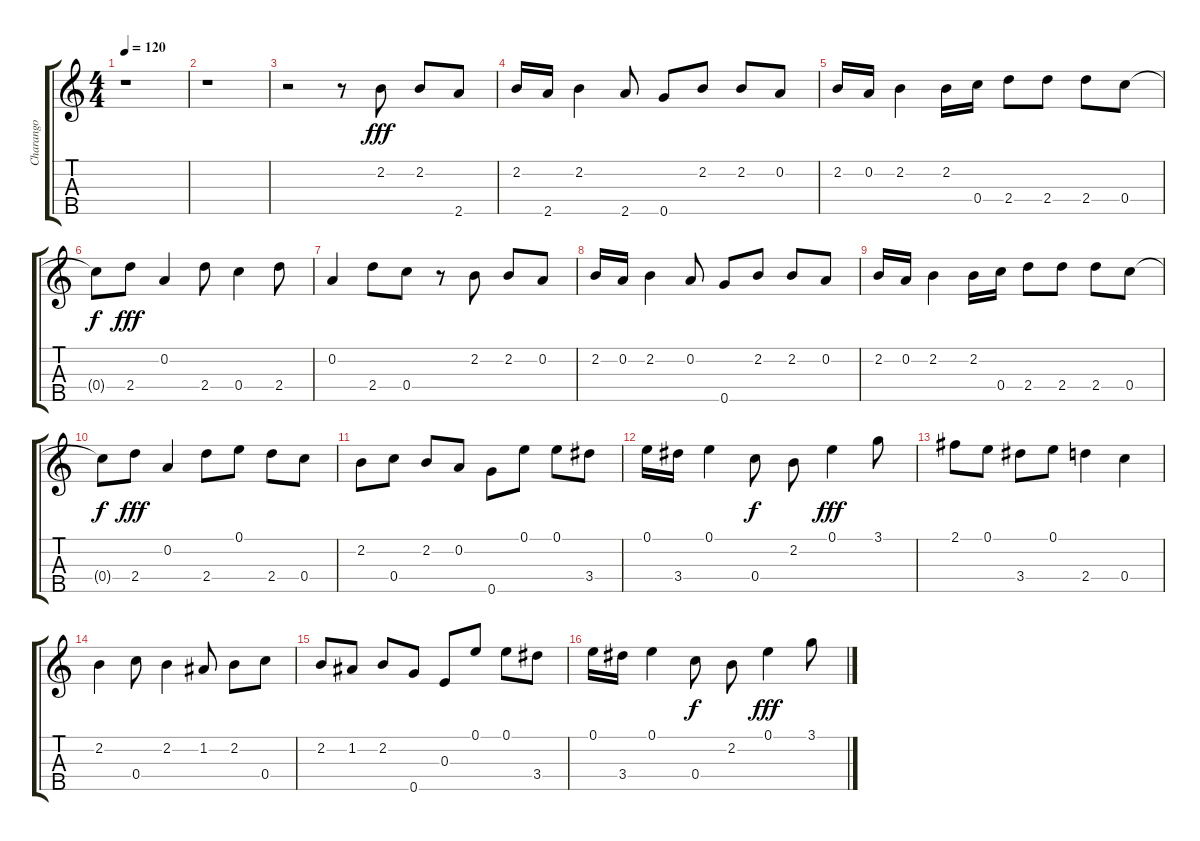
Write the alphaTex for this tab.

\track ("Charango" "Charango") {instrument banjo}
\staff {score tabs}
\tuning (E4 A3 E3 C4 G3) {hide}
\displaytranspose 12
\ts (4 4)
\tempo 120
\clef g2
\ks c
r.1{dy fff instrument banjo} |
r.1 |
r.2 r.8 2.2.8 2.2.8 2.5.8 |
2.2.16 2.5.16 2.2.4 2.5.8 0.5.8 2.2.8 2.2.8 0.2.8 |
2.2.16 0.2.16 2.2.4 2.2.16 0.4.16 2.4.8 2.4.8 2.4.8 0.4.8 |
0.4{t}.8{dy f} 2.4.8{dy fff} 0.2.4 2.4.8 0.4.4 2.4.8 |
0.2.4 2.4.8 0.4.8 r.8 2.2.8 2.2.8 0.2.8 |
2.2.16 0.2.16 2.2.4 0.2.8 0.5.8 2.2.8 2.2.8 0.2.8 |
2.2.16 0.2.16 2.2.4 2.2.16 0.4.16 2.4.8 2.4.8 2.4.8 0.4.8 |
0.4{t}.8{dy f} 2.4.8{dy fff} 0.2.4 2.4.8 0.1.8 2.4.8 0.4.8 |
2.2.8 0.4.8 2.2.8 0.2.8 0.5.8 0.1.8 0.1.8 3.4.8 |
0.1.16 3.4.16 0.1.4 0.4.8{dy f} 2.2.8 0.1.4{dy fff} 3.1.8 |
2.1.8 0.1.8 3.4.8 0.1.8 2.4.4 0.4.4 |
2.2.4 0.4.8 2.2.4 1.2.8 2.2.8 0.4.8 |
2.2.8 1.2.8 2.2.8 0.5.8 0.3.8 0.1.8 0.1.8 3.4.8 |
0.1.16 3.4.16 0.1.4 0.4.8{dy f} 2.2.8 0.1.4{dy fff} 3.1.8
